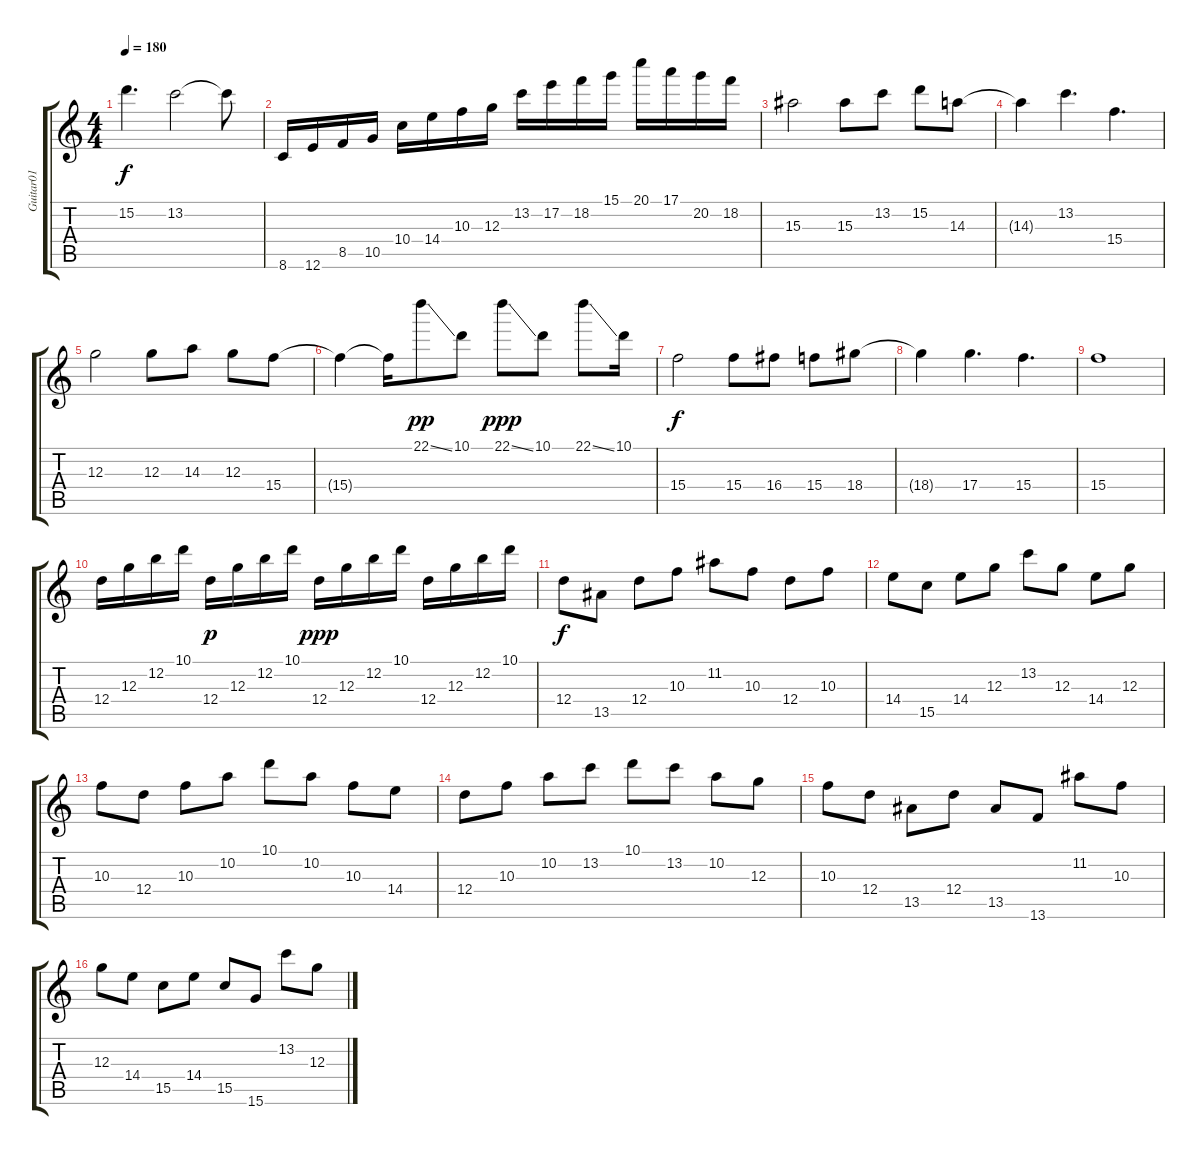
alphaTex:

\track ("Guitar01" "Guitar01") {instrument distortionguitar}
\staff {score tabs}
\tuning (E4 B3 G3 D3 A2 E2) {hide}
\ts (4 4)
\tempo 180
\clef g2
\ks c
15.2.4{d dy f} 13.2.2 13.2{t}.8 |
8.6.16 12.6.16 8.5.16 10.5.16 10.4.16 14.4.16 10.3.16 12.3.16 13.2.16 17.2.16 18.2.16 15.1.16 20.1.16 17.1.16 20.2.16 18.2.16 |
15.3.2 15.3.8 13.2.8 15.2.8 14.3.8 |
14.3{t}.4 13.2.4{d} 15.4.4{d} |
12.3.2 12.3.8 14.3.8 12.3.8 15.4.8 |
15.4{t}.4 15.4{t}.16 22.1{ss}.8{dy pp} 10.1.8 22.1{ss}.8{dy ppp} 10.1.8 22.1{ss}.8 10.1.16 |
15.4.2{dy f} 15.4.8 16.4.8 15.4.8 18.4.8 |
18.4{t}.4 17.4.4{d} 15.4.4{d} |
15.4.1 |
12.4.16 12.3.16 12.2.16 10.1.16 12.4.16{dy p} 12.3.16 12.2.16 10.1.16 12.4.16{dy ppp} 12.3.16 12.2.16 10.1.16 12.4.16 12.3.16 12.2.16 10.1.16 |
12.4.8{dy f} 13.5.8 12.4.8 10.3.8 11.2.8 10.3.8 12.4.8 10.3.8 |
14.4.8 15.5.8 14.4.8 12.3.8 13.2.8 12.3.8 14.4.8 12.3.8 |
10.3.8 12.4.8 10.3.8 10.2.8 10.1.8 10.2.8 10.3.8 14.4.8 |
12.4.8 10.3.8 10.2.8 13.2.8 10.1.8 13.2.8 10.2.8 12.3.8 |
10.3.8 12.4.8 13.5.8 12.4.8 13.5.8 13.6.8 11.2.8 10.3.8 |
12.3.8 14.4.8 15.5.8 14.4.8 15.5.8 15.6.8 13.2.8 12.3.8
